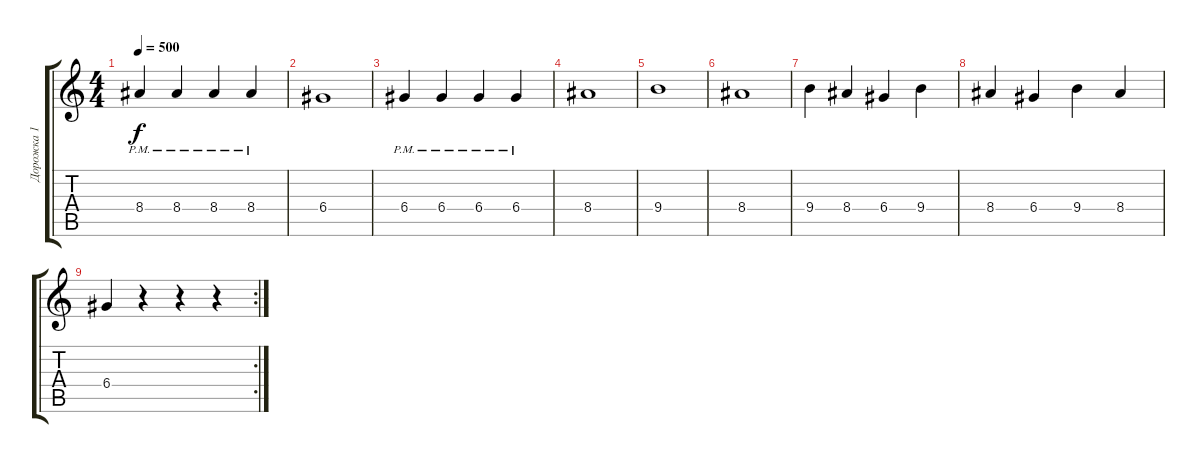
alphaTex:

\track ("Дорожка 1" "Дорожка 1") {instrument distortionguitar}
\staff {score tabs}
\tuning (E4 B3 G3 D3 A2 E2) {hide}
\ts (4 4)
\tempo 500
\clef g2
\ks c
8.4{pm}.4{dy f} 8.4{pm}.4 8.4{pm}.4 8.4{pm}.4 |
6.4.1 |
6.4{pm}.4 6.4{pm}.4 6.4{pm}.4 6.4{pm}.4 |
8.4.1 |
9.4.1 |
8.4.1 |
9.4.4 8.4.4 6.4.4 9.4.4 |
8.4.4 6.4.4 9.4.4 8.4.4 |
\rc 2
6.4.4 r.4 r.4 r.4
